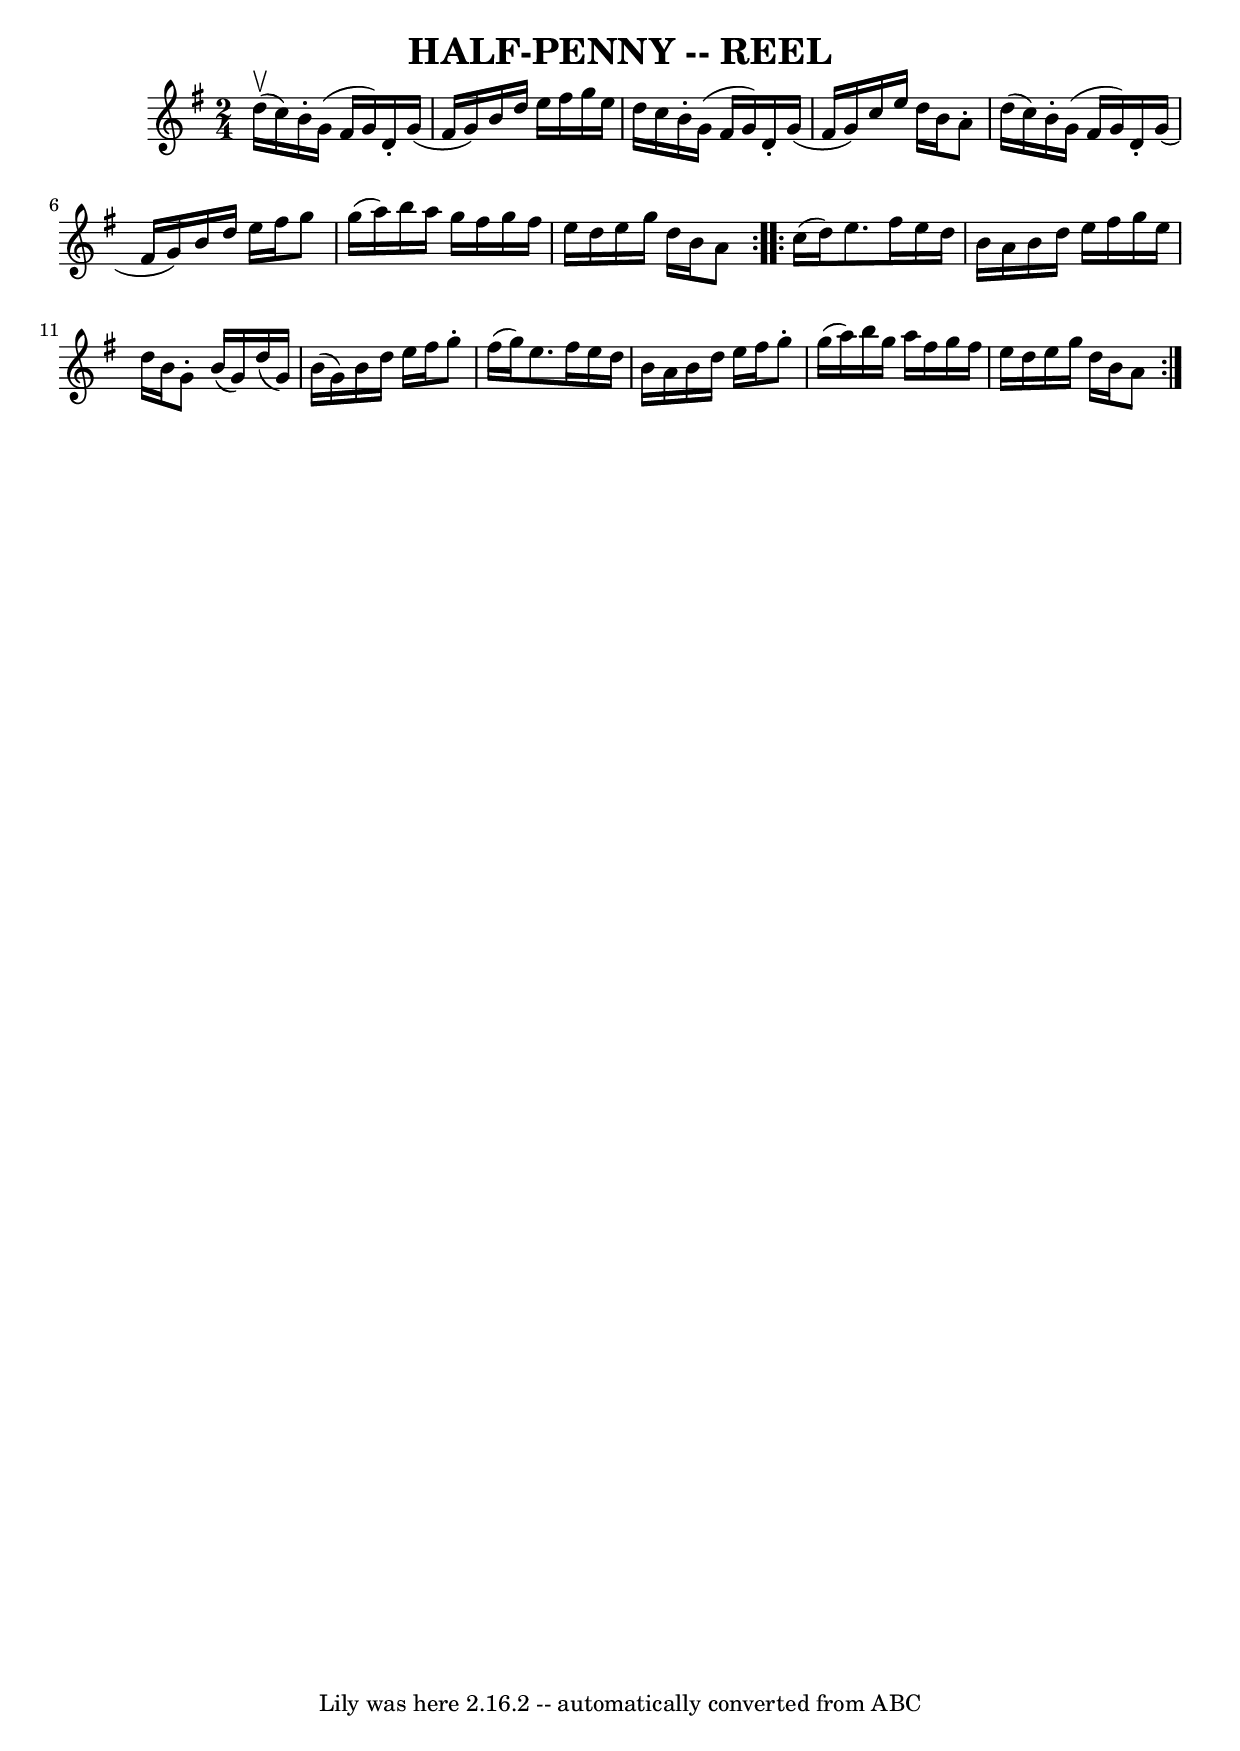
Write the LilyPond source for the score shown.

\version "2.16.2"
\include "Mammoth.ily"
\header {
  %% book = "Ryan's Mammoth Collection of Fiddle Tunes"
  crossRefNumber = "1"
  footnotes = ""
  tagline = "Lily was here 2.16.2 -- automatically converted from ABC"
  title = "HALF-PENNY -- REEL"

}
voicedefault =  {



  \repeat volta 2 {

    \time 2/4 
    \key g \major d''16 (^\upbow c''16)   |
    b'16 -.   
    g'16 (fis'16 g'16) d'16 -. g'16 (fis'16 g'16)   |
    
    b'16 d''16 e''16 fis''16 g''16 e''16 d''16 c''16    
    |
    b'16 -. g'16 (fis'16 g'16) d'16 -. g'16 (fis'16    
    g'16)   |
    c''16 e''16 d''16 b'16 a'8 -. d''16 (
    c''16)   |
    b'16 -. g'16 (fis'16 g'16) d'16 -. g'16 
    (fis'16 g'16)   |
    b'16 d''16 e''16 fis''16 g''8   
    g''16 (a''16)   |
    b''16 a''16 g''16 fis''16 g''16   
    fis''16 e''16 d''16    |
    e''16 g''16 d''16 b'16 a'8 
    
  }     
  \repeat volta 2 {
    c''16 (d''16)   |
    e''8.    
    fis''16 e''16 d''16 b'16 a'16    |
    b'16 d''16 e''16  
    fis''16 g''16 e''16 d''16 b'16    |
    g'8 -. b'16 (
    g'16) d''16 (g'16) b'16 (g'16)   |
    b'16 d''16    
    e''16 fis''16 g''8 -. fis''16 (g''16)   |
    e''8.    
    fis''16 e''16 d''16 b'16 a'16    |
    b'16 d''16 e''16  
    fis''16 g''8 -. g''16 (a''16)   |
    b''16 g''16 a''16 
    fis''16 g''16 fis''16 e''16 d''16    |
    e''16 g''16   
    d''16 b'16 a'8    
  }   

}

\score{
  <<

    \context Staff="default"
    {
      \voicedefault 
      
    }

  >>
  \layout {
    
  }
  \midi {
  }

}
